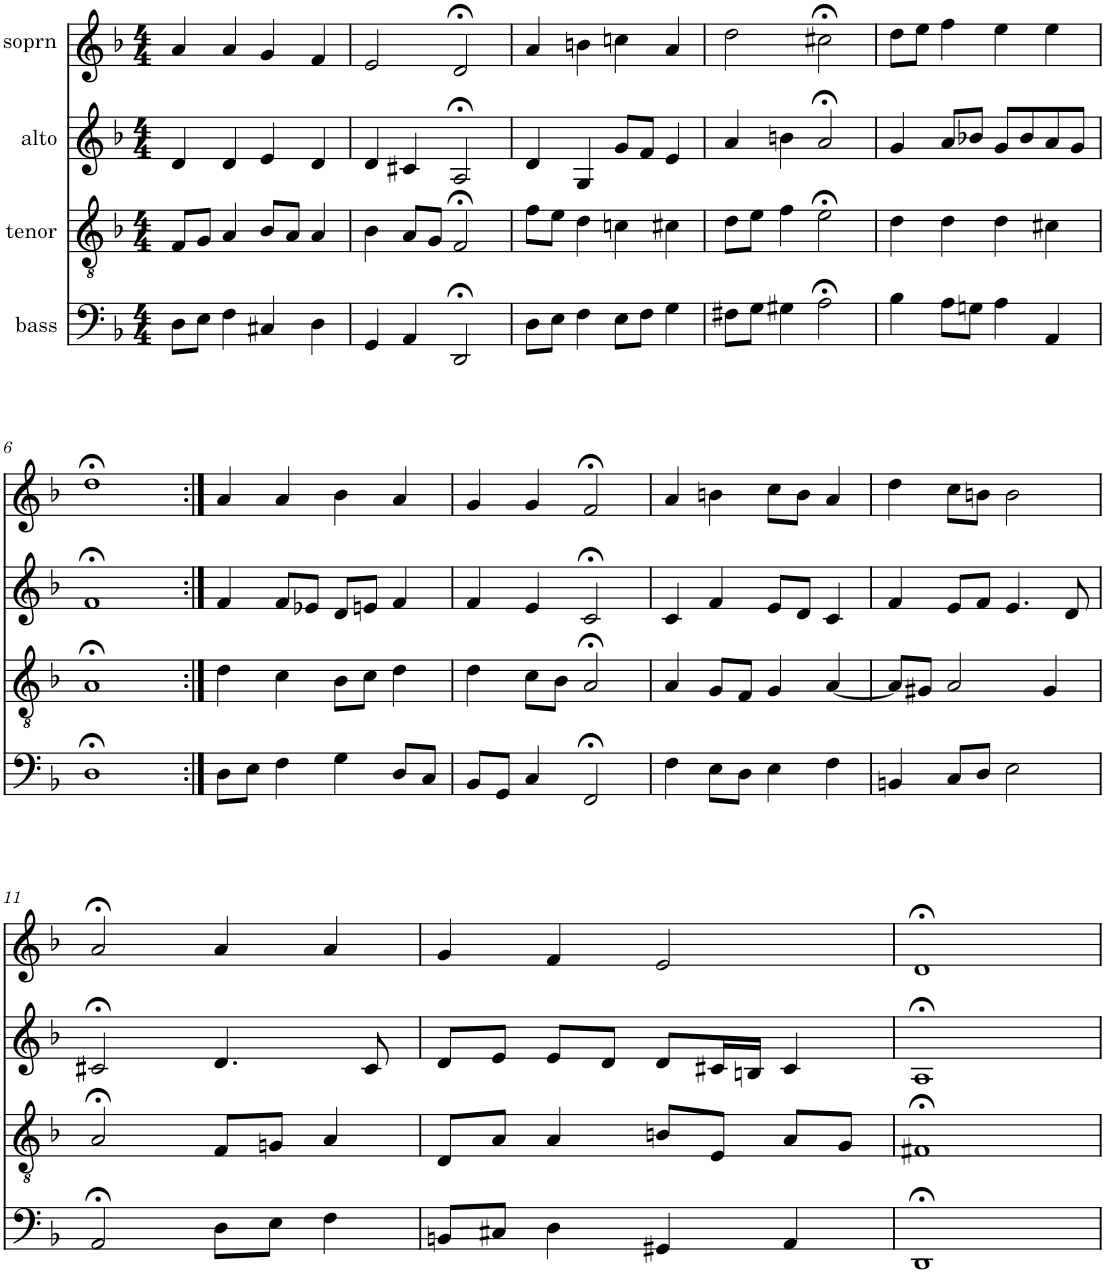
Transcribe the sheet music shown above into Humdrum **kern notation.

**kern	**kern	**kern	**kern
*part4	*part3	*part2	*part1
*staff4	*staff3	*staff2	*staff1
*I"bass	*I"tenor	*I"alto	*I"soprn
*clefF4	*clefGv2	*clefG2	*clefG2
*k[b-]	*k[b-]	*k[b-]	*k[b-]
*d:	*d:	*d:	*d:
*M4/4	*M4/4	*M4/4	*M4/4
=1	=1	=1	=1
8D\L	8F/L	4d/	4a/
8E\J	8G/J	.	.
4F\	4A/	4d/	4a/
4C#X/	8B-/L	4e/	4g/
.	8A/J	.	.
4D\	4A/	4d/	4f/
=2	=2	=2	=2
4GG/	4B-\	4d/	2e/
4AA/	8A/L	4c#X/	.
.	8G/J	.	.
2DD;</	2F;</	2A;</	2d;</
=3	=3	=3	=3
8D\L	8f\L	4d/	4a/
8E\J	8e\J	.	.
4F\	4d\	4G/	4bn\
8E\L	4cn\	8g/L	4ccn\
8F\J	.	8f/J	.
4G\	4c#X\	4e/	4a/
=4	=4	=4	=4
8F#X\L	8d\L	4a/	2dd\
8G\J	8e\J	.	.
4G#X\	4f\	4bn\	.
2A;<\	2e;<\	2a;</	2cc#X;<\
=5	=5	=5	=5
4B-\	4d\	4g/	8dd\L
.	.	.	8ee\J
8A\L	4d\	8a/L	4ff\
8Gn\J	.	8b-X/J	.
4A\	4d\	8g/L	4ee\
.	.	8b-/	.
4AA/	4c#X\	8a/	4ee\
.	.	8g/J	.
!!LO:LB:g=z
=6	=6	=6	=6
1D;<	1A;<	1f;<	1dd;<
=7:|!	=7:|!	=7:|!	=7:|!
8D\L	4d\	4f/	4a/
8E\J	.	.	.
4F\	4c\	8f/L	4a/
.	.	8e-X/J	.
4G\	8B-\L	8d/L	4b-\
.	8c\J	8en/J	.
8D/L	4d\	4f/	4a/
8C/J	.	.	.
=8	=8	=8	=8
8BB-/L	4d\	4f/	4g/
8GG/J	.	.	.
4C/	8c\L	4e/	4g/
.	8B-\J	.	.
2FF;</	2A;</	2c;</	2f;</
=9	=9	=9	=9
4F\	4A/	4c/	4a/
8E\L	8G/L	4f/	4bn\
8D\J	8F/J	.	.
4E\	4G/	8e/L	8cc\L
.	.	8d/J	8b\J
4F\	[4A/	4c/	4a/
=10	=10	=10	=10
4BBn/	8A/L]	4f/	4dd\
.	8G#X/J	.	.
8C/L	2A/	8e/L	8cc\L
8D/J	.	8f/J	8bn\J
2E\	.	4.e/	2b\
.	4G#/	.	.
.	.	8d/	.
!!LO:LB:g=z
=11	=11	=11	=11
2AA;</	2A;</	2c#X;</	2a;</
8D\L	8F/L	4.d/	4a/
8E\J	8Gn/J	.	.
4F\	4A/	.	4a/
.	.	8c#/	.
=12	=12	=12	=12
8BBn/L	8D/L	8d/L	4g/
8C#X/J	8A/J	8e/J	.
4D\	4A/	8e/L	4f/
.	.	8d/J	.
4GG#X/	8Bn/L	8d/L	2e/
.	8E/J	16c#X/L	.
.	.	16Bn/JJ	.
4AA/	8A/L	4c#/	.
.	8G/J	.	.
=13	=13	=13	=13
1DD;<	1F#X;<	1A;<	1d;<
=	=	=	=
*-	*-	*-	*-
